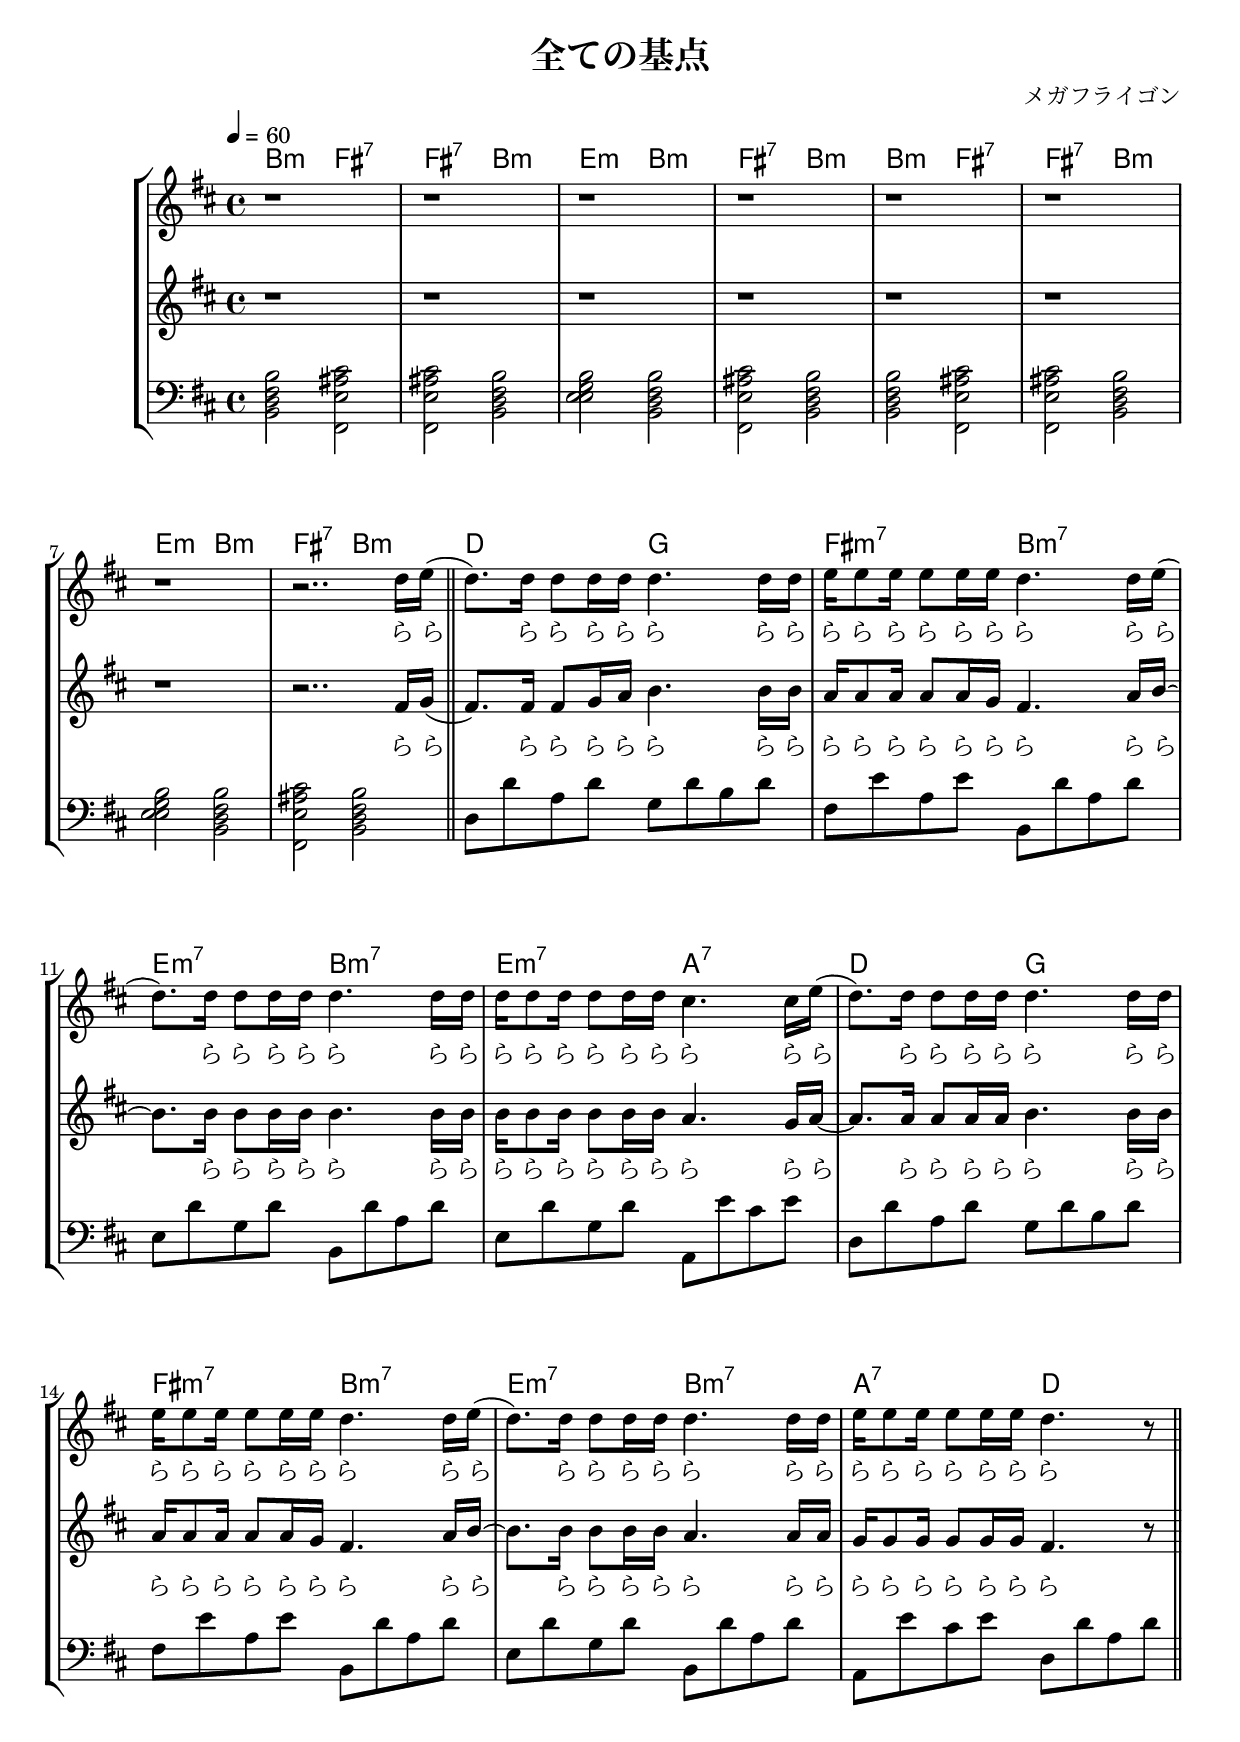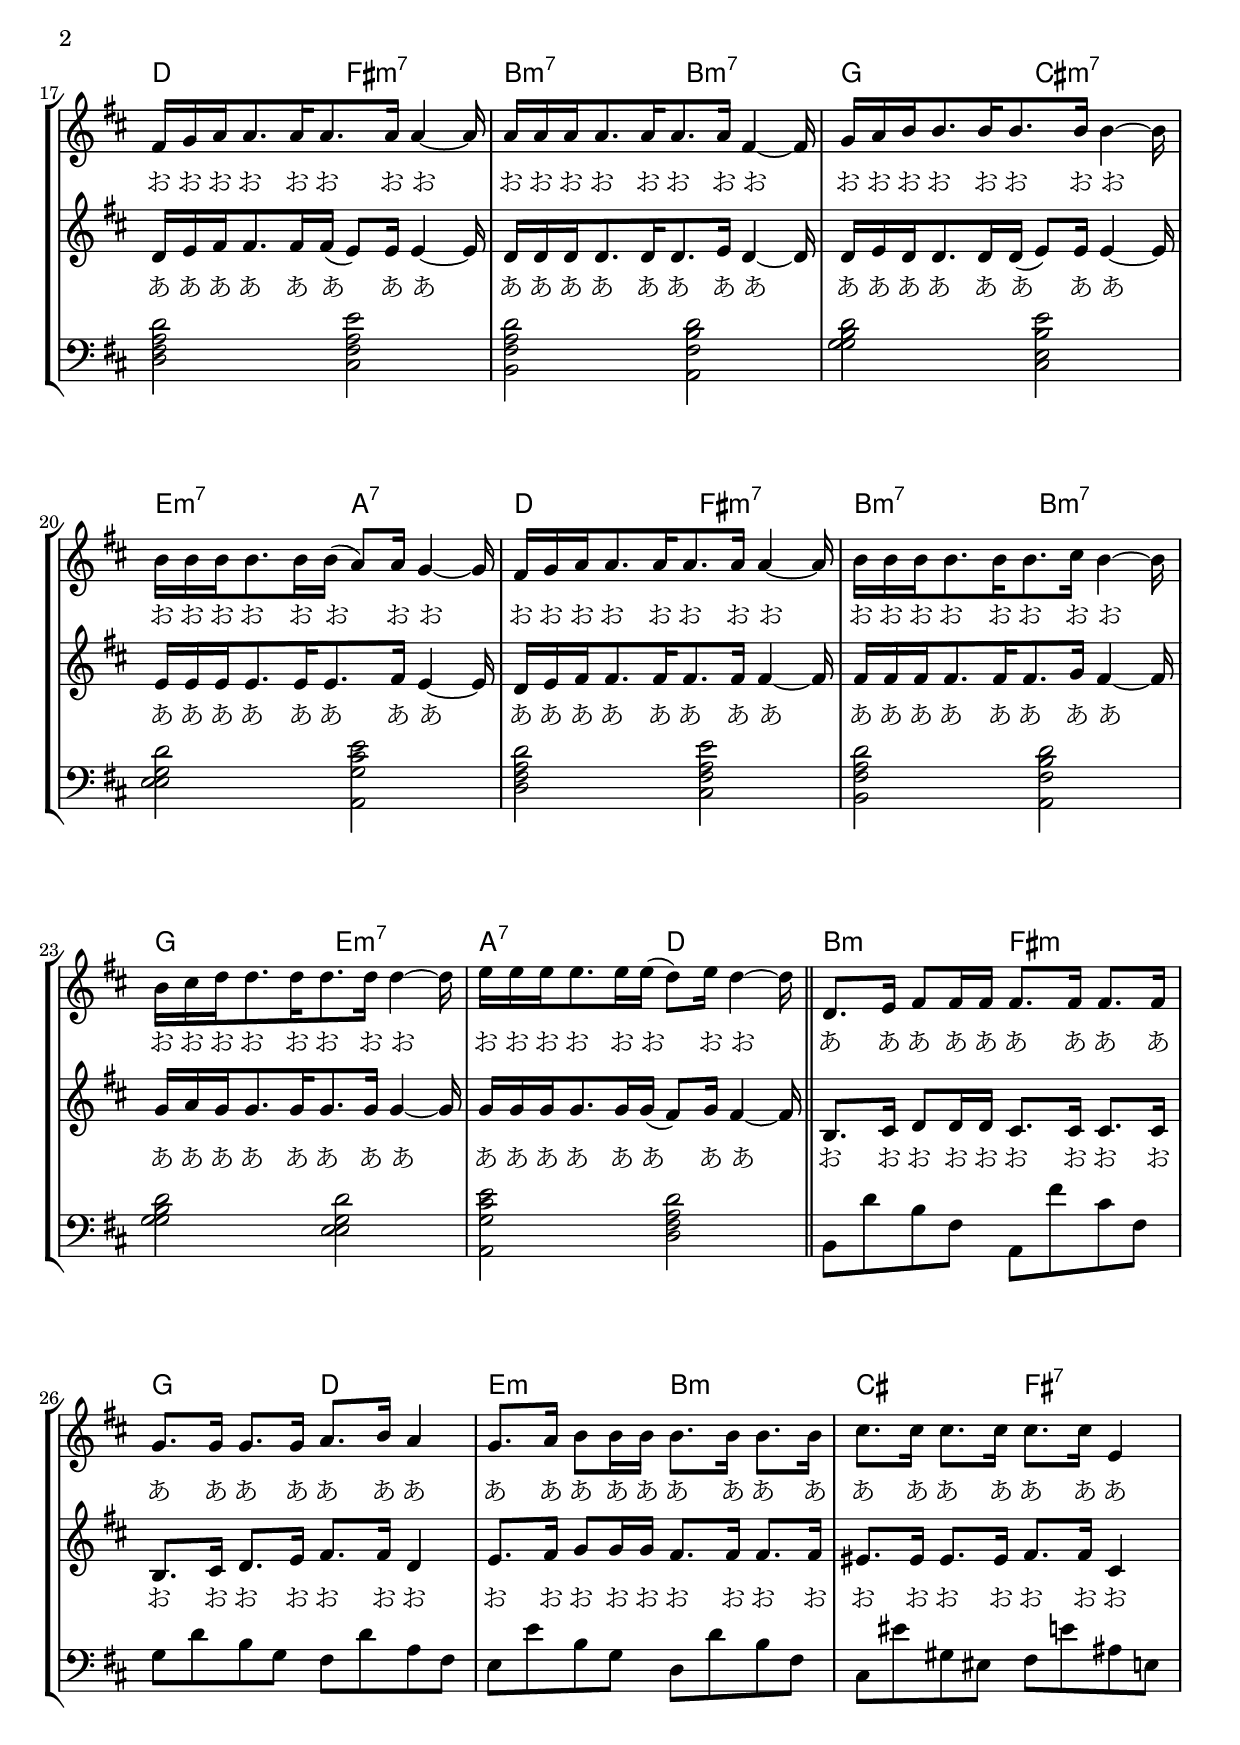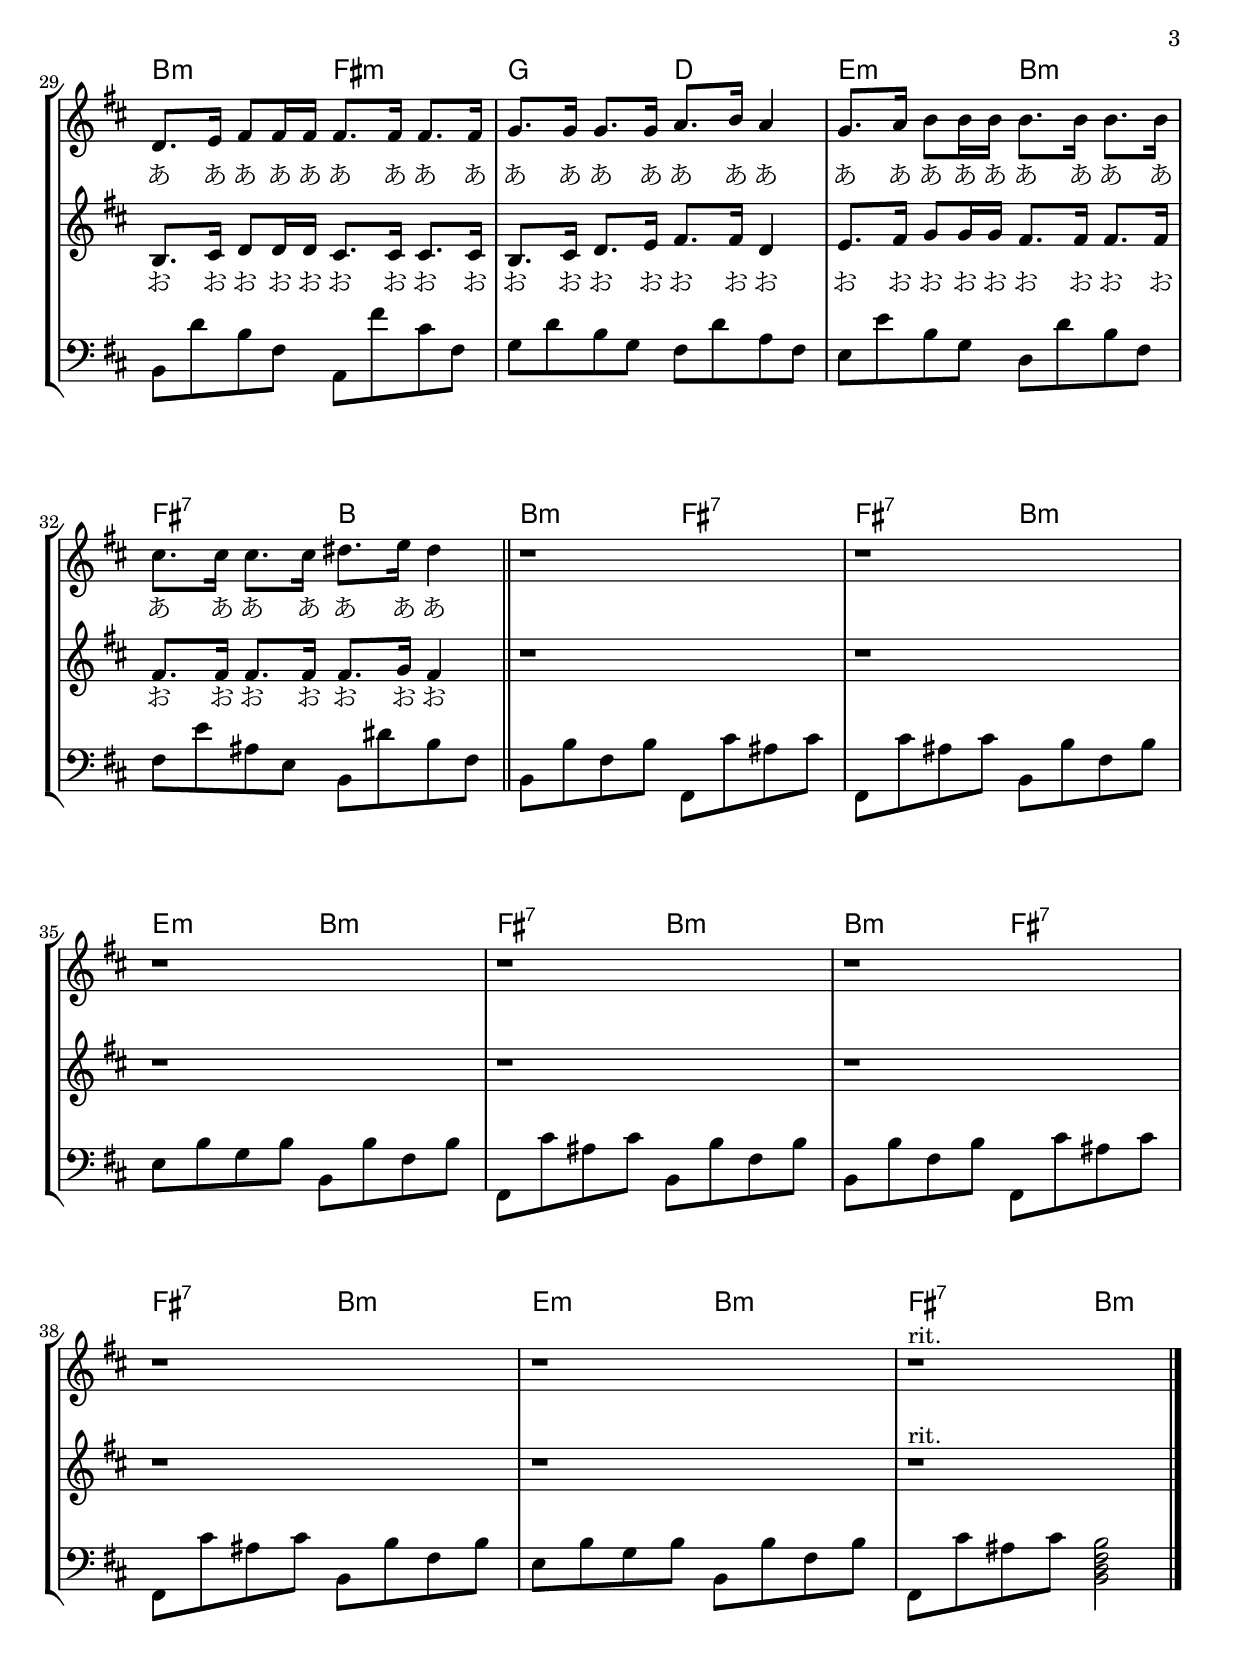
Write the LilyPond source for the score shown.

\version "2.12.1"

\header {
	title = \markup {全ての基点}
	composer = \markup \center-column {メガフライゴン}
}

harmony = \chordmode {
	b2:m fis:7 fis:7 b:m e:m b:m fis:7 b:m b:m fis:7 fis:7 b:m e:m b:m fis:7 b:m 

	d g fis:min7 b:min7 e:min7 b:min7 e:min7 a:7 d g fis:min7 b:min7 e:min7 b:min7 a:7 d 

	d fis:min7 b:min7 b:min7 g cis:min7 e:min7 a:7 d fis:min7 b:min7 b:min7 g e:min7 a:7 d 

	b:m fis:m g d e:m b:m cis fis:7 b:m fis:m g d e:m b:m fis:7 b 

	b:m fis:7 fis:7 b:m e:m b:m fis:7 b:m b:m fis:7 fis:7 b:m e:m b:m fis:7 b:m 
}

melody = {
	\key d \major
	\tempo 4 = 60
	r1 | r1 | r1 | r1 | r1 | r1 | r1 | r2.. 
	\set Staff.midiInstrument = #"fss0.6"
	d''16  e''16 
	(d''8.)  d''16  d''8  d''16  d''16  d''4.  d''16  d''16 
	e''16  e''8  e''16  e''8  e''16  e''16  d''4.  d''16  e''16 
	(d''8.)  d''16  d''8  d''16  d''16  d''4.  d''16  d''16 
	d''16  d''8  d''16  d''8  d''16  d''16  cis''4.  cis''16  e''16 
	(d''8.)  d''16  d''8  d''16  d''16  d''4.  d''16  d''16 
	e''16  e''8  e''16  e''8  e''16  e''16  d''4.  d''16  e''16 
	(d''8.)  d''16  d''8  d''16  d''16  d''4.  d''16  d''16 
	e''16  e''8  e''16  e''8  e''16  e''16  d''4.  	r8 	\set Staff.midiInstrument = #"fss0.6"
	fis'16  g'16  a'16  a'8.  a'16  a'8.  a'16  a'4~a'16 
	a'16  a'16  a'16  a'8.  a'16  a'8.  a'16  fis'4~fis'16 
	g'16  a'16  b'16  b'8.  b'16  b'8.  b'16  b'4~b'16 
	b'16  b'16  b'16  b'8.  b'16  b'16  (a'8)  a'16  g'4~g'16 
	fis'16  g'16  a'16  a'8.  a'16  a'8.  a'16  a'4~a'16 
	b'16  b'16  b'16  b'8.  b'16  b'8.  cis''16  b'4~b'16 
	b'16  cis''16  d''16  d''8.  d''16  d''8.  d''16  d''4~d''16 
	e''16  e''16  e''16  e''8.  e''16  e''16  (d''8)  e''16  d''4~d''16
	\set Staff.midiInstrument = #"fss0.6"
	d'8.  e'16  fis'8  fis'16  fis'16  fis'8.  fis'16  fis'8.  fis'16 
	g'8.  g'16  g'8.  g'16  a'8.  b'16  a'4 
	g'8.  a'16  b'8  b'16  b'16  b'8.  b'16  b'8.  b'16 
	cis''8.  cis''16  cis''8.  cis''16  cis''8.  cis''16  e'4 
	d'8.  e'16  fis'8  fis'16  fis'16  fis'8.  fis'16  fis'8.  fis'16 
	g'8.  g'16  g'8.  g'16  a'8.  b'16  a'4 
	g'8.  a'16  b'8  b'16  b'16  b'8.  b'16  b'8.  b'16 
	cis''8.  cis''16  cis''8.  cis''16  dis''8.  e''16  dis''4
	r1 | r1 | r1 | r1 | r1 | r1 | r1 | r1^"rit." \bar "|."
}

words = \lyricmode {
	
	ら  ら  ら  ら  ら  ら  ら  ら  ら  ら  ら  ら  ら  ら  ら  ら  ら  ら  ら  ら  ら  ら  ら  ら  ら  ら  ら  ら  ら  ら  ら  ら  ら  ら  ら  ら  ら  ら  ら  ら  ら  ら  ら  ら  ら  ら  ら  ら  ら  ら  ら  ら  ら  ら  ら  ら  ら  ら  ら  ら  ら  ら  ら  ら  
	お  お  お  お  お  お  お  お  お  お  お  お  お  お  お  お  お  お  お  お  お  お  お  お  お  お  お  お  お  お  お  お  お  お  お  お  お  お  お  お  お  お  お  お  お  お  お  お  お  お  お  お  お  お  お  お  お  お  お  お  お  お  お  お  
	あ  あ  あ  あ  あ  あ  あ  あ  あ  あ  あ  あ  あ  あ  あ  あ  あ  あ  あ  あ  あ  あ  あ  あ  あ  あ  あ  あ  あ  あ  あ  あ  あ  あ  あ  あ  あ  あ  あ  あ  あ  あ  あ  あ  あ  あ  あ  あ  あ  あ  あ  あ  あ  あ  あ  あ  あ  あ  あ  あ  あ  あ  あ  あ  
	
}

secondmelody = {
	\key d \major
	\tempo 4 = 60
	r1 | r1 | r1 | r1 | r1 | r1 | r1 | r2.. 
	\set Staff.midiInstrument = #"fss0.35"
	fis'16  g'16 
	(fis'8.)  fis'16  fis'8  g'16  a'16  b'4.  b'16  b'16 
	a'16  a'8  a'16  a'8  a'16  g'16  fis'4.  a'16  b'16~ 
	b'8.  b'16  b'8  b'16  b'16  b'4.  b'16  b'16 
	b'16  b'8  b'16  b'8  b'16  b'16  a'4.  g'16  a'16~ 
	a'8.  a'16  a'8  a'16  a'16  b'4.  b'16  b'16 
	a'16  a'8  a'16  a'8  a'16  g'16  fis'4.  a'16  b'16~ 
	b'8.  b'16  b'8  b'16  b'16  a'4.  a'16  a'16 
	g'16  g'8  g'16  g'8  g'16  g'16  fis'4.  	r8 	\set Staff.midiInstrument = #"fss0.35"
	d'16  e'16  fis'16  fis'8.  fis'16  fis'16  (e'8)  e'16  e'4~e'16 
	d'16  d'16  d'16  d'8.  d'16  d'8.  e'16  d'4~d'16 
	d'16  e'16  d'16  d'8.  d'16  d'16  (e'8)  e'16  e'4~e'16 
	e'16  e'16  e'16  e'8.  e'16  e'8.  fis'16  e'4~e'16 
	d'16  e'16  fis'16  fis'8.  fis'16  fis'8.  fis'16  fis'4~fis'16 
	fis'16  fis'16  fis'16  fis'8.  fis'16  fis'8.  g'16  fis'4~fis'16 
	g'16  a'16  g'16  g'8.  g'16  g'8.  g'16  g'4~g'16 
	g'16  g'16  g'16  g'8.  g'16  g'16  (fis'8)  g'16  fis'4~fis'16
	\set Staff.midiInstrument = #"fss0.35"
	b8.  cis'16  d'8  d'16  d'16  cis'8.  cis'16  cis'8.  cis'16 
	b8.  cis'16  d'8.  e'16  fis'8.  fis'16  d'4 
	e'8.  fis'16  g'8  g'16  g'16  fis'8.  fis'16  fis'8.  fis'16 
	eis'8.  eis'16  eis'8.  eis'16  fis'8.  fis'16  cis'4 
	b8.  cis'16  d'8  d'16  d'16  cis'8.  cis'16  cis'8.  cis'16 
	b8.  cis'16  d'8.  e'16  fis'8.  fis'16  d'4 
	e'8.  fis'16  g'8  g'16  g'16  fis'8.  fis'16  fis'8.  fis'16 
	fis'8.  fis'16  fis'8.  fis'16  fis'8.  g'16  fis'4
	r1 | r1 | r1 | r1 | r1 | r1 | r1 | r1^"rit." \bar "|."
}

secondwords = \lyricmode {
	
	ら  ら  ら  ら  ら  ら  ら  ら  ら  ら  ら  ら  ら  ら  ら  ら  ら  ら  ら  ら  ら  ら  ら  ら  ら  ら  ら  ら  ら  ら  ら  ら  ら  ら  ら  ら  ら  ら  ら  ら  ら  ら  ら  ら  ら  ら  ら  ら  ら  ら  ら  ら  ら  ら  ら  ら  ら  ら  ら  ら  ら  ら  ら  ら  
	あ  あ  あ  あ  あ  あ  あ  あ  あ  あ  あ  あ  あ  あ  あ  あ  あ  あ  あ  あ  あ  あ  あ  あ  あ  あ  あ  あ  あ  あ  あ  あ  あ  あ  あ  あ  あ  あ  あ  あ  あ  あ  あ  あ  あ  あ  あ  あ  あ  あ  あ  あ  あ  あ  あ  あ  あ  あ  あ  あ  あ  あ  あ  あ  
	お  お  お  お  お  お  お  お  お  お  お  お  お  お  お  お  お  お  お  お  お  お  お  お  お  お  お  お  お  お  お  お  お  お  お  お  お  お  お  お  お  お  お  お  お  お  お  お  お  お  お  お  お  お  お  お  お  お  お  お  お  お  お  お  
	
}

tempochange = {
	\tempo 4 = 60
	r1 | r1 | r1 | r1 | r1 | r1 | r1 | r1 \bar "||"
	\tempo 4 = 60
	r1 | r1 | r1 | r1 | r1 | r1 | r1 | r1 \bar "||"
	\tempo 4 = 60
	r1 | r1 | r1 | r1 | r1 | r1 | r1 | r1 \bar "||"
	\tempo 4 = 60
	r1 | r1 | r1 | r1 | r1 | r1 | r1 | r1 \bar "||"
	\tempo 4 = 60
	r1 | r1 | r1 | r1 | r1 | r1 | r1 | \tempo 4 = 45 r2 \tempo 4 = 40 r2 \bar "|."
}

mainacc = {
	\clef bass
	\set Staff.midiInstrument = #"Acoustic grand"
	\key d \major
	\tempo 4 = 60
	<b, d fis b>2
	<fis, e ais cis'>2
	<fis, e ais cis'>2
	<b, d fis b>2
	<e e g b>2
	<b, d fis b>2
	<fis, e ais cis'>2
	<b, d fis b>2
	<b, d fis b>2
	<fis, e ais cis'>2
	<fis, e ais cis'>2
	<b, d fis b>2
	<e e g b>2
	<b, d fis b>2
	<fis, e ais cis'>2
	<b, d fis b>2
	\bar "||"

	\set Staff.midiInstrument = #"Acoustic grand"
	d8 d' a d'
	g8 d' b d'
	fis8 e' a e'
	b,8 d' a d'
	e8 d' g d'
	b,8 d' a d'
	e8 d' g d'
	a,8 e' cis' e'
	d8 d' a d'
	g8 d' b d'
	fis8 e' a e'
	b,8 d' a d'
	e8 d' g d'
	b,8 d' a d'
	a,8 e' cis' e'
	d8 d' a d'
	\bar "||"

	\set Staff.midiInstrument = #"Acoustic grand"
	<d fis a d'>2
	<cis fis a e'>2
	<b, fis a d'>2
	<a, fis b d'>2
	<g g b d'>2
	<cis e b e'>2
	<e e g d'>2
	<a, g cis' e'>2
	<d fis a d'>2
	<cis fis a e'>2
	<b, fis a d'>2
	<a, fis b d'>2
	<g g b d'>2
	<e e g d'>2
	<a, g cis' e'>2
	<d fis a d'>2
	\bar "||"

	\set Staff.midiInstrument = #"Acoustic grand"
	b,8 d' b fis
	a,8 fis' cis' fis
	g8 d' b g
	fis8 d' a fis
	e8 e' b g
	d8 d' b fis
	cis8 eis' gis eis
	fis8 e' ais e
	b,8 d' b fis
	a,8 fis' cis' fis
	g8 d' b g
	fis8 d' a fis
	e8 e' b g
	d8 d' b fis
	fis8 e' ais e
	b,8 dis' b fis
	\bar "||"

	\set Staff.midiInstrument = #"Acoustic grand"
	b,8 b fis b
	fis,8 cis' ais cis'
	fis,8 cis' ais cis'
	b,8 b fis b
	e8 b g b
	b,8 b fis b
	fis,8 cis' ais cis'
	b,8 b fis b
	b,8 b fis b
	fis,8 cis' ais cis'
	fis,8 cis' ais cis'
	b,8 b fis b
	e8 b g b
	b,8 b fis b
	fis,8 cis' ais cis'
	<b, d fis b>2
	\bar "|."
}

subacc = {
	\clef bass
	\set Staff.midiInstrument = #"Acoustic grand"
	\key d \major
	\tempo 4 = 60
	b,8 d8 fis8 b8
	fis,8 e8 ais8 cis'8
	fis,8 e8 ais8 cis'8
	b,8 d8 fis8 b8
	e8 e8 g8 b8
	b,8 d8 fis8 b8
	fis,8 e8 ais8 cis'8
	b,8 d8 fis8 b8
	b,8 d8 fis8 b8
	fis,8 e8 ais8 cis'8
	fis,8 e8 ais8 cis'8
	b,8 d8 fis8 b8
	e8 e8 g8 b8
	b,8 d8 fis8 b8
	fis,8 e8 ais8 cis'8
	b,8 d8 fis8 b8
	\bar "||"

	\set Staff.midiInstrument = #"Acoustic grand"
	<d fis a d'>2
	<g g b d'>2
	<fis e a e'>2
	<b, fis a d'>2
	<e e g d'>2
	<b, fis a d'>2
	<e e g d'>2
	<a, g cis' e'>2
	<d fis a d'>2
	<g g b d'>2
	<fis e a e'>2
	<b, fis a d'>2
	<e e g d'>2
	<b, fis a d'>2
	<a, g cis' e'>2
	<d fis a d'>2
	\bar "||"

	\set Staff.midiInstrument = #"Acoustic grand"
	d16 fis a d' d' a fis d
	cis16 fis a e' e' a fis cis
	b,16 fis a d' d' a fis b,
	a,16 fis b d' d' b fis a,
	g16 g b d' d' b g g
	cis16 e b e' e' b e cis
	e16 e g d' d' g e e
	a,16 g cis' e' e' cis' g a,
	d16 fis a d' d' a fis d
	cis16 fis a e' e' a fis cis
	b,16 fis a d' d' a fis b,
	a,16 fis b d' d' b fis a,
	g16 g b d' d' b g g
	e16 e g d' d' g e e
	a,16 g cis' e' e' cis' g a,
	d16 fis a d' d' a fis d
	\bar "||"

	\set Staff.midiInstrument = #"Acoustic grand"
	b,4.b,8
	a,4.a,8
	g4.g8
	fis4.fis8
	e4.e8
	d4.d8
	cis4.cis8
	fis4.fis8
	b,4.b,8
	a,4.a,8
	g4.g8
	fis4.fis8
	e4.e8
	d4.d8
	fis4.fis8
	b,4.b,8
	\bar "||"

	\set Staff.midiInstrument = #"Acoustic grand"
	b,4.b,8
	fis,4.fis,8
	fis,4.fis,8
	b,4.b,8
	e4.e8
	b,4.b,8
	fis,4.fis,8
	b,4.b,8
	b,4.b,8
	fis,4.fis,8
	fis,4.fis,8
	b,4.b,8
	e4.e8
	b,4.b,8
	fis,4.fis,8
	b,2
	\bar "|."
}

percA = {
	\drummode {
	r1 |r1 |r1 |r1 |r1 |r1 |r1 |r1 \bar "||"
	r1 |r1 |r1 |r1 |r1 |r1 |r1 |r1 \bar "||"
	r1 |r1 |r1 |r1 |r1 |r1 |r1 |r1 \bar "||"
	r1 |r1 |r1 |r1 |r1 |r1 |r1 |r1 \bar "||"
	r1 |r1 |r1 |r1 |r1 |r1 |r1 |r1 \bar "|."
	}
}

percB = {
	\drummode {
	r1 |r1 |r1 |r1 |r1 |r1 |r1 |r1 \bar "||"
	r1 |r1 |r1 |r1 |r1 |r1 |r1 |r1 \bar "||"
	r1 |r1 |r1 |r1 |r1 |r1 |r1 |r1 \bar "||"
	r1 |r1 |r1 |r1 |r1 |r1 |r1 |r1 \bar "||"
	r1 |r1 |r1 |r1 |r1 |r1 |r1 |r1 \bar "|."
	}
}

percC = {
	\drummode {
	r1 |r1 |r1 |r1 |r1 |r1 |r1 |r1 \bar "||"
	r1 |r1 |r1 |r1 |r1 |r1 |r1 |r1 \bar "||"
	r1 |r1 |r1 |r1 |r1 |r1 |r1 |r1 \bar "||"
	r1 |r1 |r1 |r1 |r1 |r1 |r1 |r1 \bar "||"
	r1 |r1 |r1 |r1 |r1 |r1 |r1 |r1 \bar "|."
	}
}

percD = {
	\drummode {
	r1 |r1 |r1 |r1 |r1 |r1 |r1 |r1 \bar "||"
	r1 |r1 |r1 |r1 |r1 |r1 |r1 |r1 \bar "||"
	r1 |r1 |r1 |r1 |r1 |r1 |r1 |r1 \bar "||"
	r1 |r1 |r1 |r1 |r1 |r1 |r1 |r1 \bar "||"
	r1 |r1 |r1 |r1 |r1 |r1 |r1 |r1 \bar "|."
	}
}

percE = {
	\drummode {
	r1 |r1 |r1 |r1 |r1 |r1 |r1 |r1 \bar "||"
	r1 |r1 |r1 |r1 |r1 |r1 |r1 |r1 \bar "||"
	r1 |r1 |r1 |r1 |r1 |r1 |r1 |r1 \bar "||"
	r1 |r1 |r1 |r1 |r1 |r1 |r1 |r1 \bar "||"
	r1 |r1 |r1 |r1 |r1 |r1 |r1 |r1 \bar "|."
	}
}

\score {
	<<
		\new StaffGroup <<
			\new ChordNames {\harmony}
			\new Voice = "melody" {\melody}
			\new Lyrics \lyricsto "melody" \words
			\new Voice = "secondmelody" {\secondmelody}
			\new Lyrics \lyricsto "secondmelody" \secondwords
			\new Staff = "mainacc" {\mainacc}
		>>
	>>
	\layout { }
}
